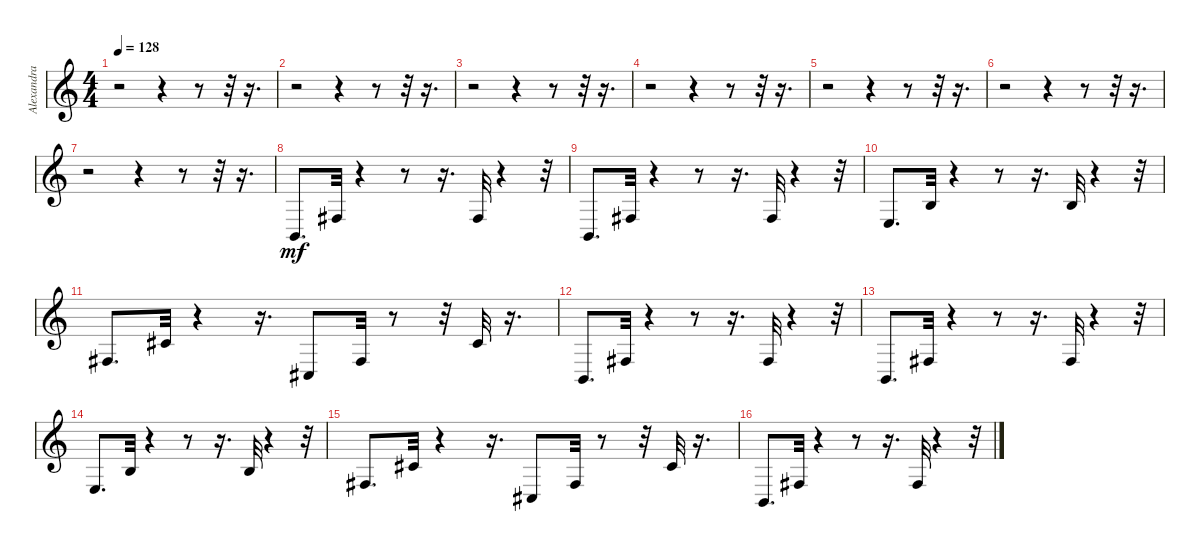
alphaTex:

\track ("Alexandra Stan - Mr Saxobeat" "Alexandra ") {instrument xylophone}
\staff {score}
\tuning (E4 B3 G3 D3 A2 E2 B1) {hide}
\ts (4 4)
\tempo 128
\clef g2
\ks c
r.2{dy mf} r.4 r.8 r.32 r.16{d} |
r.2 r.4 r.8 r.32 r.16{d} |
r.2 r.4 r.8 r.32 r.16{d} |
r.2 r.4 r.8 r.32 r.16{d} |
r.2 r.4 r.8 r.32 r.16{d} |
r.2 r.4 r.8 r.32 r.16{d} |
r.2 r.4 r.8 r.32 r.16{d} |
2.5.8{d} 4.4.32 r.4 r.8 r.16{d} 4.4.32 r.4 r.32 |
2.5.8{d} 4.4.32 r.4 r.8 r.16{d} 4.4.32 r.4 r.32 |
2.4.8{d} 0.2.32 r.4 r.8 r.16{d} 0.2.32 r.4 r.32 |
4.4.8{d} 2.2.32 r.4 r.16{d} 4.5.8 4.4.32 r.8 r.32 2.2.32 r.16{d} |
2.5.8{d} 4.4.32 r.4 r.8 r.16{d} 4.4.32 r.4 r.32 |
2.5.8{d} 4.4.32 r.4 r.8 r.16{d} 4.4.32 r.4 r.32 |
2.4.8{d} 0.2.32 r.4 r.8 r.16{d} 0.2.32 r.4 r.32 |
4.4.8{d} 2.2.32 r.4 r.16{d} 4.5.8 4.4.32 r.8 r.32 2.2.32 r.16{d} |
2.5.8{d} 4.4.32 r.4 r.8 r.16{d} 4.4.32 r.4 r.32
